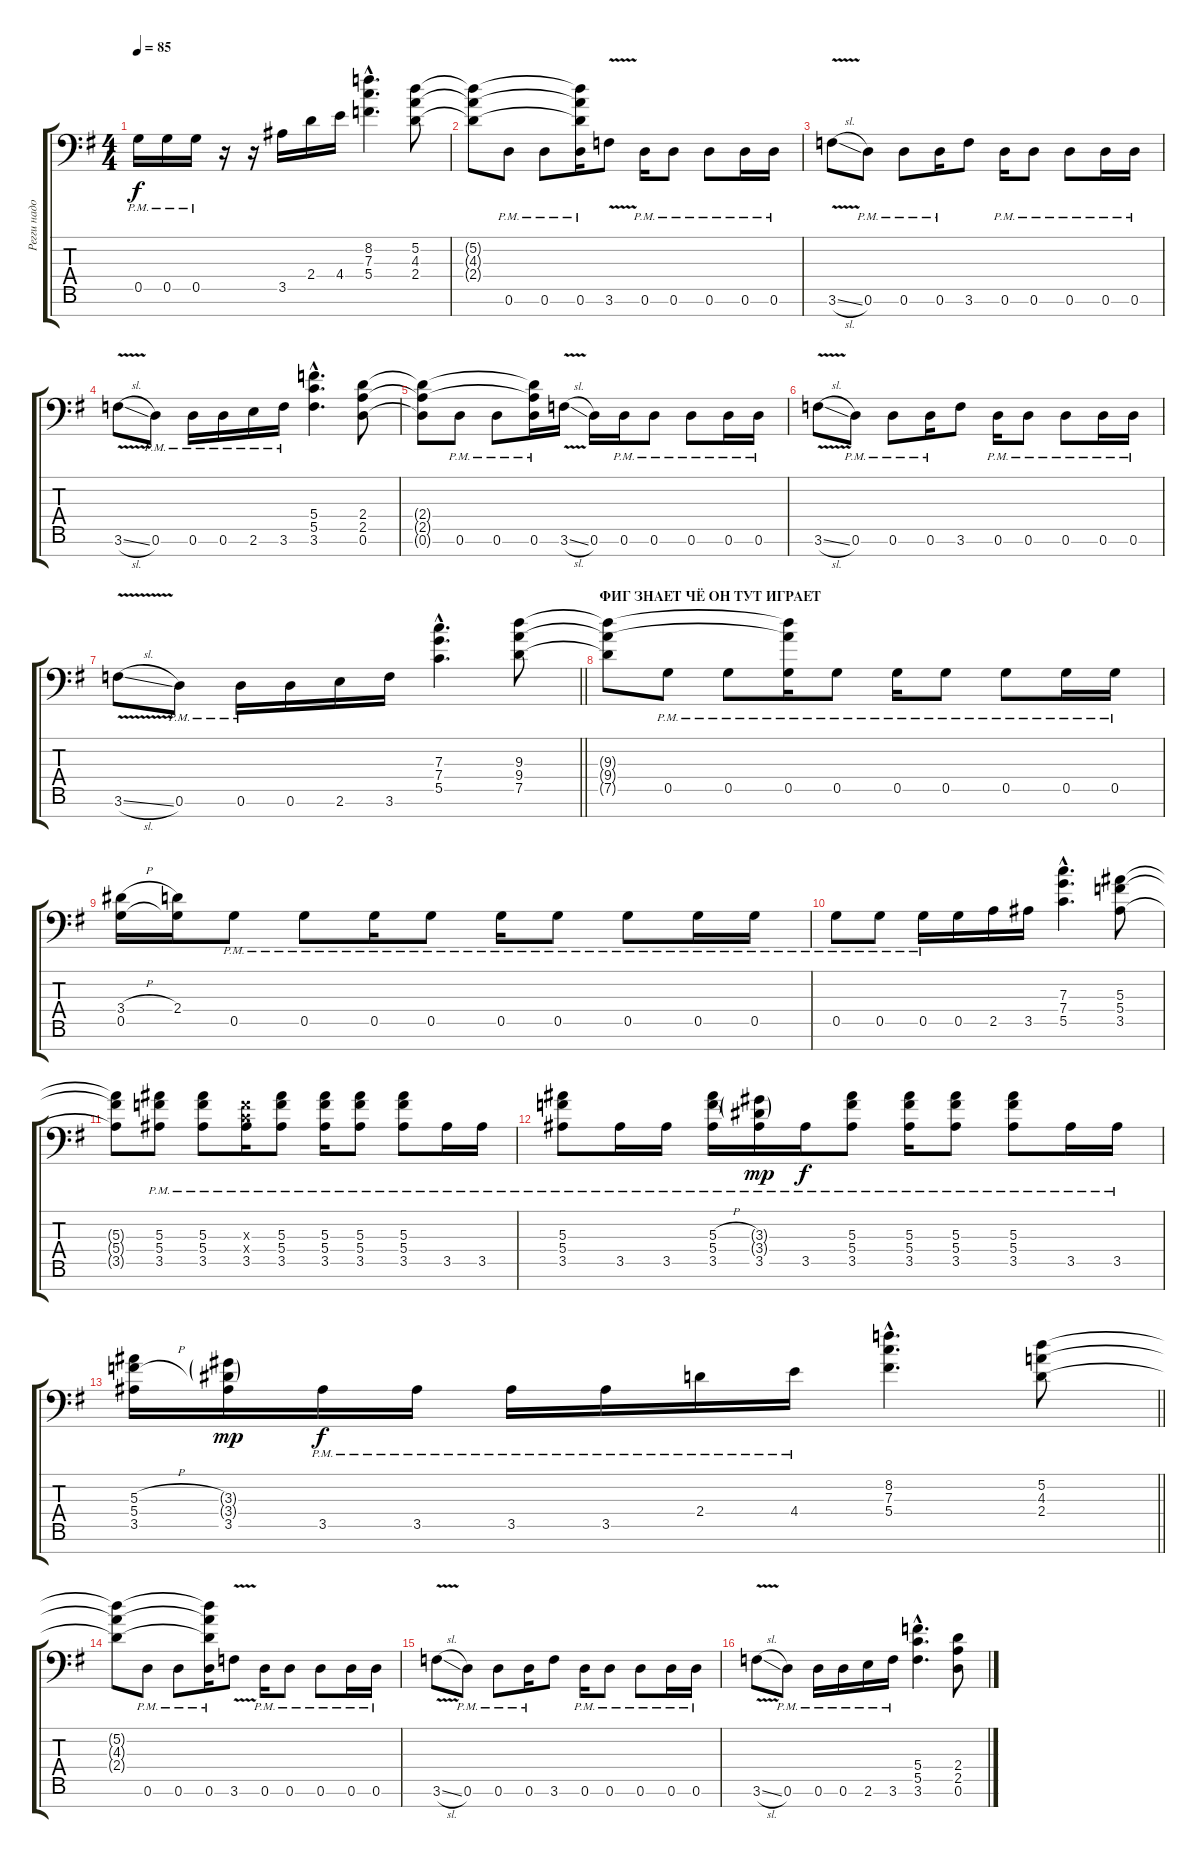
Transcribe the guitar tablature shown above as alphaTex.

\track ("Регги надо играть" "Регги надо") {instrument distortionguitar}
\staff {score tabs}
\tuning (D4 A3 F3 C3 G2 D2 A1) {hide}
\ts (4 4)
\tempo 85
\clef f4
\ks eminor
0.5{pm}.16{dy f} 0.5{pm}.16 0.5{pm}.16 r.16 r.16 3.5.16 2.4.16 4.4.16 (8.2{hac} 7.3{hac} 5.4{hac}).4{d} (5.2 4.3 2.4).8 |
(5.2{t} 4.3{t} 2.4{t}).8 0.6{pm}.8 0.6{pm}.8 (5.2{t} 4.3{t} 2.4{t} 0.6{pm}).16 3.6{v}.8 0.6{pm}.16 0.6{pm}.8 0.6{pm}.8 0.6{pm}.16 0.6{pm}.16 |
3.6{v sl}.8 0.6{pm}.8 0.6{pm}.8 0.6{pm}.16 3.6.8 0.6{pm}.16 0.6{pm}.8 0.6{pm}.8 0.6{pm}.16 0.6{pm}.16 |
3.6{v sl}.8 0.6{pm}.8 0.6{pm}.16 0.6{pm}.16 2.6{pm}.16 3.6{pm}.16 (5.4{hac} 5.5{hac} 3.6{hac}).4{d} (2.4 2.5 0.6).8 |
(2.4{t} 2.5{t} 0.6{t}).8 0.6{pm}.8 0.6{pm}.8 (2.4{t} 2.5{t} 0.6{pm}).16 3.6{v sl}.16 0.6.16 0.6{pm}.16 0.6{pm}.8 0.6{pm}.8 0.6{pm}.16 0.6{pm}.16 |
3.6{v sl}.8 0.6{pm}.8 0.6{pm}.8 0.6{pm}.16 3.6.8 0.6{pm}.16 0.6{pm}.8 0.6{pm}.8 0.6{pm}.16 0.6{pm}.16 |
\barLineRight lightlight
3.6{v sl}.8 0.6{pm}.8 0.6{pm}.16 0.6.16 2.6.16 3.6.16 (7.3{hac} 7.4{hac} 5.5{hac}).4{d} (9.3 9.4 7.5).8 |
\section ("" "ФИГ ЗНАЕТ ЧЁ ОН ТУТ ИГРАЕТ")
(9.3{t} 9.4{t} 7.5{t}).8 0.5{pm}.8 0.5{pm}.8 (9.3{t} 9.4{t} 0.5{pm}).16 0.5{pm}.8 0.5{pm}.16 0.5{pm}.8 0.5{pm}.8 0.5{pm}.16 0.5{pm}.16 |
(3.4{h} 0.5).16 (2.4 0.5{t}).16 0.5{pm}.8 0.5{pm}.8 0.5{pm}.16 0.5{pm}.8 0.5{pm}.16 0.5{pm}.8 0.5{pm}.8 0.5{pm}.16 0.5{pm}.16 |
0.5{pm}.8 0.5{pm}.8 0.5{pm}.16 0.5.16 2.5.16 3.5.16 (7.3{hac} 7.4{hac} 5.5{hac}).4{d} (5.3 5.4 3.5).8 |
(5.3{t} 5.4{t} 3.5{t}).8 (5.3 5.4 3.5{pm}).8 (5.3 5.4 3.5{pm}).8 (0.3{x} 0.4{x} 3.5{pm}).16 (5.3 5.4 3.5{pm}).8 (5.3 5.4 3.5{pm}).16 (5.3 5.4 3.5{pm}).8 (5.3 5.4 3.5{pm}).8 3.5{pm}.16 3.5{pm}.16 |
(5.3 5.4 3.5{pm}).8 3.5{pm}.16 3.5{pm}.16 (5.3{h} 5.4{h} 3.5{pm}).16 (3.3{g} 3.4{g} 3.5{pm}).16{dy mp} 3.5{pm}.16{dy f} (5.3 5.4 3.5{pm}).8 (5.3 5.4 3.5{pm}).16 (5.3 5.4 3.5{pm}).8 (5.3 5.4 3.5{pm}).8 3.5{pm}.16 3.5{pm}.16 |
\barLineRight lightlight
(5.3{h} 5.4{h} 3.5).16 (3.3{g} 3.4{g} 3.5).16{dy mp} 3.5{pm}.16{dy f} 3.5{pm}.16 3.5{pm}.16 3.5{pm}.16 2.4{pm}.16 4.4{pm}.16 (8.2{hac} 7.3{hac} 5.4{hac}).4{d} (5.2 4.3 2.4).8 |
(5.2{t} 4.3{t} 2.4{t}).8 0.6{pm}.8 0.6{pm}.8 (5.2{t} 4.3{t} 2.4{t} 0.6{pm}).16 3.6{v}.8 0.6{pm}.16 0.6{pm}.8 0.6{pm}.8 0.6{pm}.16 0.6{pm}.16 |
3.6{v sl}.8 0.6{pm}.8 0.6{pm}.8 0.6{pm}.16 3.6.8 0.6{pm}.16 0.6{pm}.8 0.6{pm}.8 0.6{pm}.16 0.6{pm}.16 |
3.6{v sl}.8 0.6{pm}.8 0.6{pm}.16 0.6{pm}.16 2.6{pm}.16 3.6{pm}.16 (5.4{hac} 5.5{hac} 3.6{hac}).4{d} (2.4 2.5 0.6).8
